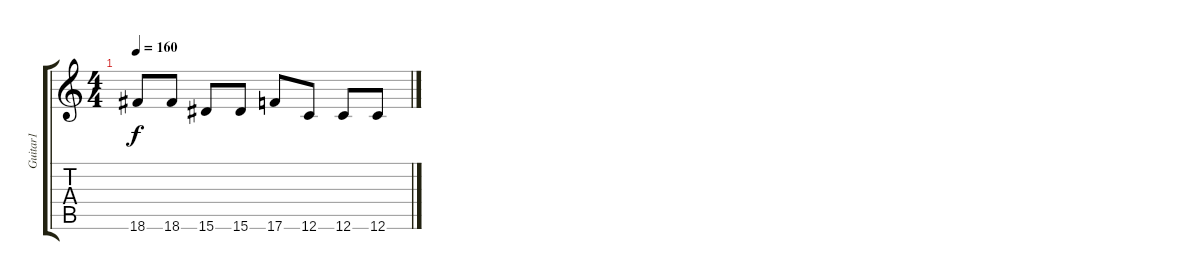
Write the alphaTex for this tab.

\track ("Guitar1" "Guitar1") {instrument distortionguitar}
\staff {score tabs}
\tuning (D4 A3 F3 C3 G2 C2) {hide}
\ts (4 4)
\tempo 160
\clef g2
\ks c
18.6.8{dy f} 18.6.8 15.6.8 15.6.8 17.6.8 12.6.8 12.6.8 12.6.8
